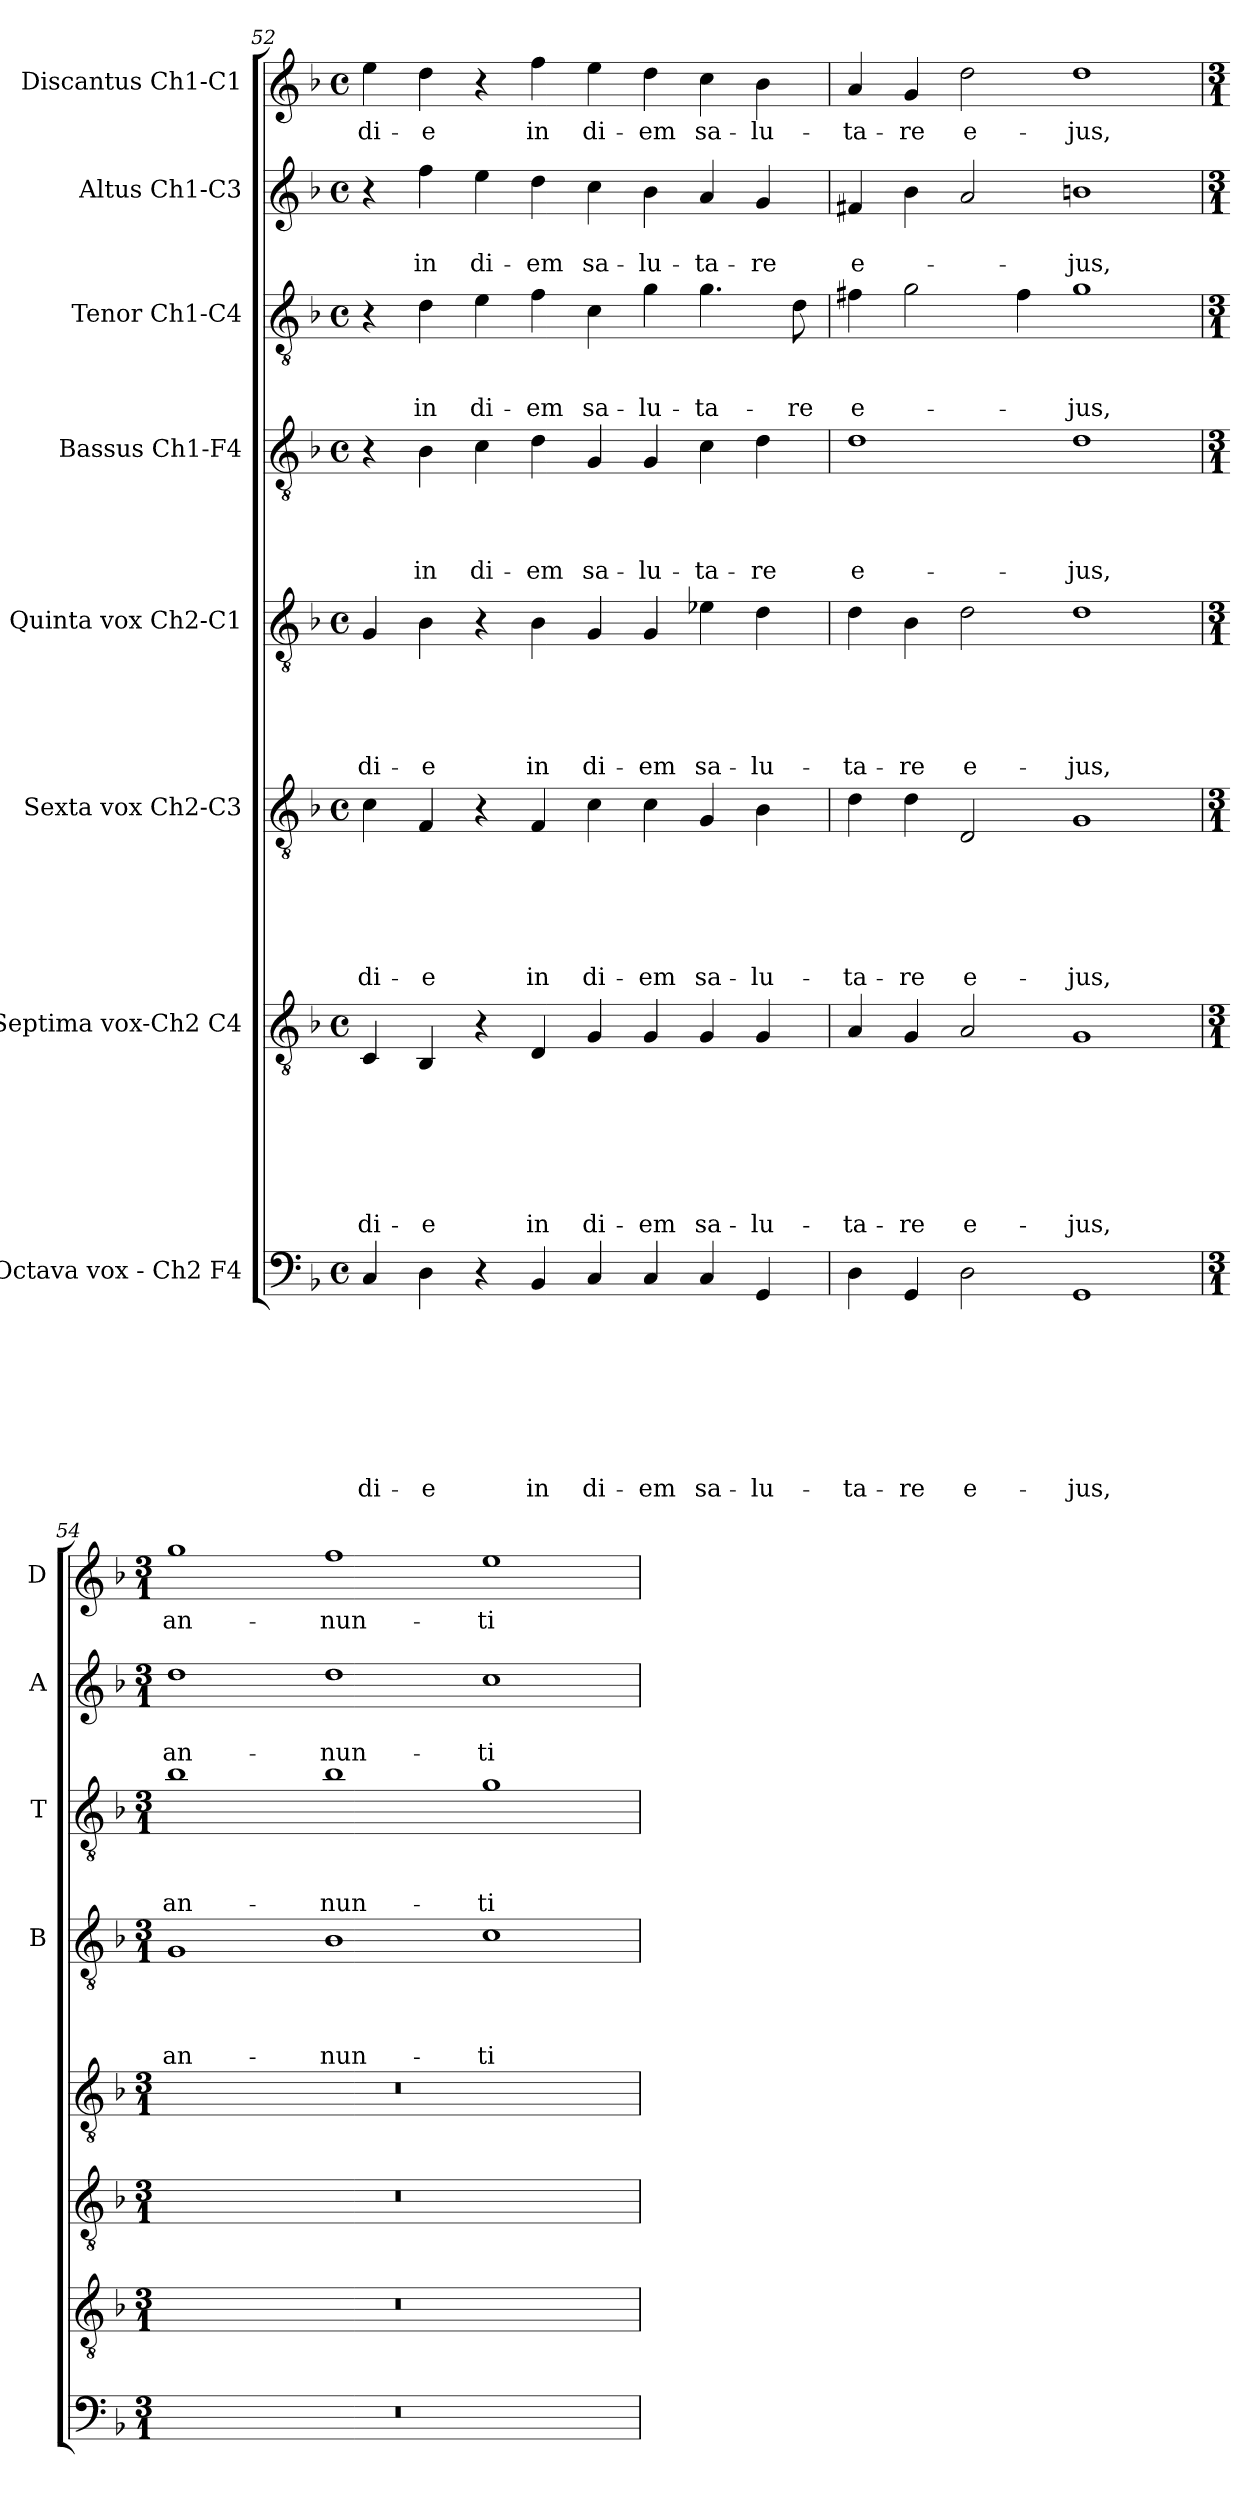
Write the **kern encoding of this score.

**kern	**text	**text	**text	**text	**text	**text	**text	**text	**kern	**text	**text	**text	**text	**text	**text	**text	**kern	**text	**text	**text	**text	**text	**text	**kern	**text	**text	**text	**text	**text	**kern	**text	**text	**text	**text	**kern	**text	**text	**text	**kern	**text	**text	**kern	**text
*part8	*part8	*part8	*part8	*part8	*part8	*part8	*part8	*part8	*part7	*part7	*part7	*part7	*part7	*part7	*part7	*part7	*part6	*part6	*part6	*part6	*part6	*part6	*part6	*part5	*part5	*part5	*part5	*part5	*part5	*part4	*part4	*part4	*part4	*part4	*part3	*part3	*part3	*part3	*part2	*part2	*part2	*part1	*part1
*staff8	*staff8	*staff8	*staff8	*staff8	*staff8	*staff8	*staff8	*staff8	*staff7	*staff7	*staff7	*staff7	*staff7	*staff7	*staff7	*staff7	*staff6	*staff6	*staff6	*staff6	*staff6	*staff6	*staff6	*staff5	*staff5	*staff5	*staff5	*staff5	*staff5	*staff4	*staff4	*staff4	*staff4	*staff4	*staff3	*staff3	*staff3	*staff3	*staff2	*staff2	*staff2	*staff1	*staff1
*I"Octava vox - Ch2 F4	*	*	*	*	*	*	*	*	*I"Septima  vox-Ch2 C4	*	*	*	*	*	*	*	*I"Sexta vox  Ch2-C3	*	*	*	*	*	*	*I"Quinta vox  Ch2-C1	*	*	*	*	*	*I"Bassus  Ch1-F4	*	*	*	*	*I"Tenor Ch1-C4	*	*	*	*I"Altus  Ch1-C3	*	*	*I"Discantus  Ch1-C1	*
*	*	*	*	*	*	*	*	*	*	*	*	*	*	*	*	*	*	*	*	*	*	*	*	*	*	*	*	*	*	*I'B	*	*	*	*	*I'T	*	*	*	*I'A	*	*	*I'D	*
!!LO:PB:g=z
*clefF4	*	*	*	*	*	*	*	*	*clefGv2	*	*	*	*	*	*	*	*clefGv2	*	*	*	*	*	*	*clefGv2	*	*	*	*	*	*clefGv2	*	*	*	*	*clefGv2	*	*	*	*clefG2	*	*	*clefG2	*
*k[b-]	*	*	*	*	*	*	*	*	*k[b-]	*	*	*	*	*	*	*	*k[b-]	*	*	*	*	*	*	*k[b-]	*	*	*	*	*	*k[b-]	*	*	*	*	*k[b-]	*	*	*	*k[b-]	*	*	*k[b-]	*
*F:	*	*	*	*	*	*	*	*	*F:	*	*	*	*	*	*	*	*F:	*	*	*	*	*	*	*F:	*	*	*	*	*	*F:	*	*	*	*	*F:	*	*	*	*F:	*	*	*F:	*
*M4/4	*	*	*	*	*	*	*	*	*M4/4	*	*	*	*	*	*	*	*M4/4	*	*	*	*	*	*	*M4/4	*	*	*	*	*	*M4/4	*	*	*	*	*M4/4	*	*	*	*M4/4	*	*	*M4/4	*
*met(c)	*	*	*	*	*	*	*	*	*met(c)	*	*	*	*	*	*	*	*met(c)	*	*	*	*	*	*	*met(c)	*	*	*	*	*	*met(c)	*	*	*	*	*met(c)	*	*	*	*met(c)	*	*	*met(c)	*
=52	=52	=52	=52	=52	=52	=52	=52	=52	=52	=52	=52	=52	=52	=52	=52	=52	=52	=52	=52	=52	=52	=52	=52	=52	=52	=52	=52	=52	=52	=52	=52	=52	=52	=52	=52	=52	=52	=52	=52	=52	=52	=52	=52
!	!	!	!	!	!	!	!	!LO:LY:b	!	!	!	!	!	!	!	!LO:LY:b	!	!	!	!	!	!	!LO:LY:b	!	!	!	!	!	!LO:LY:b	!	!	!	!	!	!	!	!	!	!	!	!	!	!LO:LY:b
4C/	.	.	.	.	.	.	.	di-	4C/	.	.	.	.	.	.	di-	4c\	.	.	.	.	.	di-	4G/	.	.	.	.	di-	4r	.	.	.	.	4r	.	.	.	4r	.	.	4ee\	di-
!	!	!	!	!	!	!	!	!LO:LY:b	!	!	!	!	!	!	!	!LO:LY:b	!	!	!	!	!	!	!LO:LY:b	!	!	!	!	!	!LO:LY:b	!	!	!	!	!LO:LY:b	!	!	!	!LO:LY:b	!	!	!LO:LY:b	!	!LO:LY:b
4D\	.	.	.	.	.	.	.	-e	4BB-/	.	.	.	.	.	.	-e	4F/	.	.	.	.	.	-e	4B-\	.	.	.	.	-e	4B-\	.	.	.	in	4d\	.	.	in	4ff\	.	in	4dd\	-e
!	!	!	!	!	!	!	!	!	!	!	!	!	!	!	!	!	!	!	!	!	!	!	!	!	!	!	!	!	!	!	!	!	!	!LO:LY:b	!	!	!	!LO:LY:b	!	!	!LO:LY:b	!	!
4r	.	.	.	.	.	.	.	.	4r	.	.	.	.	.	.	.	4r	.	.	.	.	.	.	4r	.	.	.	.	.	4c\	.	.	.	di-	4e\	.	.	di-	4ee\	.	di-	4r	.
!	!	!	!	!	!	!	!	!LO:LY:b	!	!	!	!	!	!	!	!LO:LY:b	!	!	!	!	!	!	!LO:LY:b	!	!	!	!	!	!LO:LY:b	!	!	!	!	!LO:LY:b	!	!	!	!LO:LY:b	!	!	!LO:LY:b	!	!LO:LY:b
4BB-/	.	.	.	.	.	.	.	in	4D/	.	.	.	.	.	.	in	4F/	.	.	.	.	.	in	4B-\	.	.	.	.	in	4d\	.	.	.	-em	4f\	.	.	-em	4dd\	.	-em	4ff\	in
!	!	!	!	!	!	!	!	!LO:LY:b	!	!	!	!	!	!	!	!LO:LY:b	!	!	!	!	!	!	!LO:LY:b	!	!	!	!	!	!LO:LY:b	!	!	!	!	!LO:LY:b	!	!	!	!LO:LY:b	!	!	!LO:LY:b	!	!LO:LY:b
4C/	.	.	.	.	.	.	.	di-	4G/	.	.	.	.	.	.	di-	4c\	.	.	.	.	.	di-	4G/	.	.	.	.	di-	4G/	.	.	.	sa-	4c\	.	.	sa-	4cc\	.	sa-	4ee\	di-
!	!	!	!	!	!	!	!	!LO:LY:b	!	!	!	!	!	!	!	!LO:LY:b	!	!	!	!	!	!	!LO:LY:b	!	!	!	!	!	!LO:LY:b	!	!	!	!	!LO:LY:b	!	!	!	!LO:LY:b	!	!	!LO:LY:b	!	!LO:LY:b
4C/	.	.	.	.	.	.	.	-em	4G/	.	.	.	.	.	.	-em	4c\	.	.	.	.	.	-em	4G/	.	.	.	.	-em	4G/	.	.	.	-lu-	4g\	.	.	-lu-	4b-\	.	-lu-	4dd\	-em
!	!	!	!	!	!	!	!	!LO:LY:b	!	!	!	!	!	!	!	!LO:LY:b	!	!	!	!	!	!	!LO:LY:b	!	!	!	!	!	!LO:LY:b	!	!	!	!	!LO:LY:b	!	!	!	!LO:LY:b	!	!	!LO:LY:b	!	!LO:LY:b
4C/	.	.	.	.	.	.	.	sa-	4G/	.	.	.	.	.	.	sa-	4G/	.	.	.	.	.	sa-	4e-X\	.	.	.	.	sa-	4c\	.	.	.	-ta-	4.g\	.	.	-ta-	4a/	.	-ta-	4cc\	sa-
!	!	!	!	!	!	!	!	!LO:LY:b	!	!	!	!	!	!	!	!LO:LY:b	!	!	!	!	!	!	!LO:LY:b	!	!	!	!	!	!LO:LY:b	!	!	!	!	!LO:LY:b	!	!	!	!	!	!	!LO:LY:b	!	!LO:LY:b
4GG/	.	.	.	.	.	.	.	-lu-	4G/	.	.	.	.	.	.	-lu-	4B-\	.	.	.	.	.	-lu-	4d\	.	.	.	.	-lu-	4d\	.	.	.	-re	.	.	.	.	4g/	.	-re	4b-\	-lu-
!	!	!	!	!	!	!	!	!	!	!	!	!	!	!	!	!	!	!	!	!	!	!	!	!	!	!	!	!	!	!	!	!	!	!	!	!	!	!LO:LY:b	!	!	!	!	!
.	.	.	.	.	.	.	.	.	.	.	.	.	.	.	.	.	.	.	.	.	.	.	.	.	.	.	.	.	.	.	.	.	.	.	8d\	.	.	-re	.	.	.	.	.
=53	=53	=53	=53	=53	=53	=53	=53	=53	=53	=53	=53	=53	=53	=53	=53	=53	=53	=53	=53	=53	=53	=53	=53	=53	=53	=53	=53	=53	=53	=53	=53	=53	=53	=53	=53	=53	=53	=53	=53	=53	=53	=53	=53
!	!	!	!	!	!	!	!	!LO:LY:b	!	!	!	!	!	!	!	!LO:LY:b	!	!	!	!	!	!	!LO:LY:b	!	!	!	!	!	!LO:LY:b	!	!	!	!	!LO:LY:b	!	!	!	!LO:LY:b	!	!	!LO:LY:b	!	!LO:LY:b
4D\	.	.	.	.	.	.	.	-ta-	4A/	.	.	.	.	.	.	-ta-	4d\	.	.	.	.	.	-ta-	4d\	.	.	.	.	-ta-	1d	.	.	.	e-	4f#X\	.	.	e-	4f#/	.	e-	4a/	-ta-
!	!	!	!	!	!	!	!	!LO:LY:b	!	!	!	!	!	!	!	!LO:LY:b	!	!	!	!	!	!	!LO:LY:b	!	!	!	!	!	!LO:LY:b	!	!	!	!	!	!	!	!	!	!	!	!	!	!LO:LY:b
4GG/	.	.	.	.	.	.	.	-re	4G/	.	.	.	.	.	.	-re	4d\	.	.	.	.	.	-re	4B-\	.	.	.	.	-re	.	.	.	.	.	2g\	.	.	.	4b-\	.	.	4g/	-re
!	!	!	!	!	!	!	!	!LO:LY:b	!	!	!	!	!	!	!	!LO:LY:b	!	!	!	!	!	!	!LO:LY:b	!	!	!	!	!	!LO:LY:b	!	!	!	!	!	!	!	!	!	!	!	!	!	!LO:LY:b
2D\	.	.	.	.	.	.	.	e-	2A/	.	.	.	.	.	.	e-	2D/	.	.	.	.	.	e-	2d\	.	.	.	.	e-	.	.	.	.	.	.	.	.	.	2a/	.	.	2dd\	e-
.	.	.	.	.	.	.	.	.	.	.	.	.	.	.	.	.	.	.	.	.	.	.	.	.	.	.	.	.	.	.	.	.	.	.	4f#\	.	.	.	.	.	.	.	.
!	!	!	!	!	!	!	!	!LO:LY:b	!	!	!	!	!	!	!	!LO:LY:b	!	!	!	!	!	!	!LO:LY:b	!	!	!	!	!	!LO:LY:b	!	!	!	!	!LO:LY:b	!	!	!	!LO:LY:b	!	!	!LO:LY:b	!	!LO:LY:b
1GG	.	.	.	.	.	.	.	-jus,	1G	.	.	.	.	.	.	-jus,	1G	.	.	.	.	.	-jus,	1d	.	.	.	.	-jus,	1d	.	.	.	-jus,	1g	.	.	-jus,	1bn	.	-jus,	1dd	-jus,
=54	=54	=54	=54	=54	=54	=54	=54	=54	=54	=54	=54	=54	=54	=54	=54	=54	=54	=54	=54	=54	=54	=54	=54	=54	=54	=54	=54	=54	=54	=54	=54	=54	=54	=54	=54	=54	=54	=54	=54	=54	=54	=54	=54
*M3/1	*	*	*	*	*	*	*	*	*M3/1	*	*	*	*	*	*	*	*M3/1	*	*	*	*	*	*	*M3/1	*	*	*	*	*	*M3/1	*	*	*	*	*M3/1	*	*	*	*M3/1	*	*	*M3/1	*
!	!	!	!	!	!	!	!	!	!	!	!	!	!	!	!	!	!	!	!	!	!	!	!	!	!	!	!	!	!	!	!	!	!	!LO:LY:b	!	!	!	!LO:LY:b	!	!	!LO:LY:b	!	!LO:LY:b
0.r	.	.	.	.	.	.	.	.	0.r	.	.	.	.	.	.	.	0.r	.	.	.	.	.	.	0.r	.	.	.	.	.	1G	.	.	.	an-	1b-	.	.	an-	1dd	.	an-	1gg	an-
!	!	!	!	!	!	!	!	!	!	!	!	!	!	!	!	!	!	!	!	!	!	!	!	!	!	!	!	!	!	!	!	!	!	!LO:LY:b	!	!	!	!LO:LY:b	!	!	!LO:LY:b	!	!LO:LY:b
.	.	.	.	.	.	.	.	.	.	.	.	.	.	.	.	.	.	.	.	.	.	.	.	.	.	.	.	.	.	1B-	.	.	.	-nun-	1b-	.	.	-nun-	1dd	.	-nun-	1ff	-nun-
!	!	!	!	!	!	!	!	!	!	!	!	!	!	!	!	!	!	!	!	!	!	!	!	!	!	!	!	!	!	!	!	!	!	!LO:LY:b	!	!	!	!LO:LY:b	!	!	!LO:LY:b	!	!LO:LY:b
.	.	.	.	.	.	.	.	.	.	.	.	.	.	.	.	.	.	.	.	.	.	.	.	.	.	.	.	.	.	1c	.	.	.	-ti-	1g	.	.	-ti-	1cc	.	-ti-	1ee	-ti-
=	=	=	=	=	=	=	=	=	=	=	=	=	=	=	=	=	=	=	=	=	=	=	=	=	=	=	=	=	=	=	=	=	=	=	=	=	=	=	=	=	=	=	=
*-	*-	*-	*-	*-	*-	*-	*-	*-	*-	*-	*-	*-	*-	*-	*-	*-	*-	*-	*-	*-	*-	*-	*-	*-	*-	*-	*-	*-	*-	*-	*-	*-	*-	*-	*-	*-	*-	*-	*-	*-	*-	*-	*-
